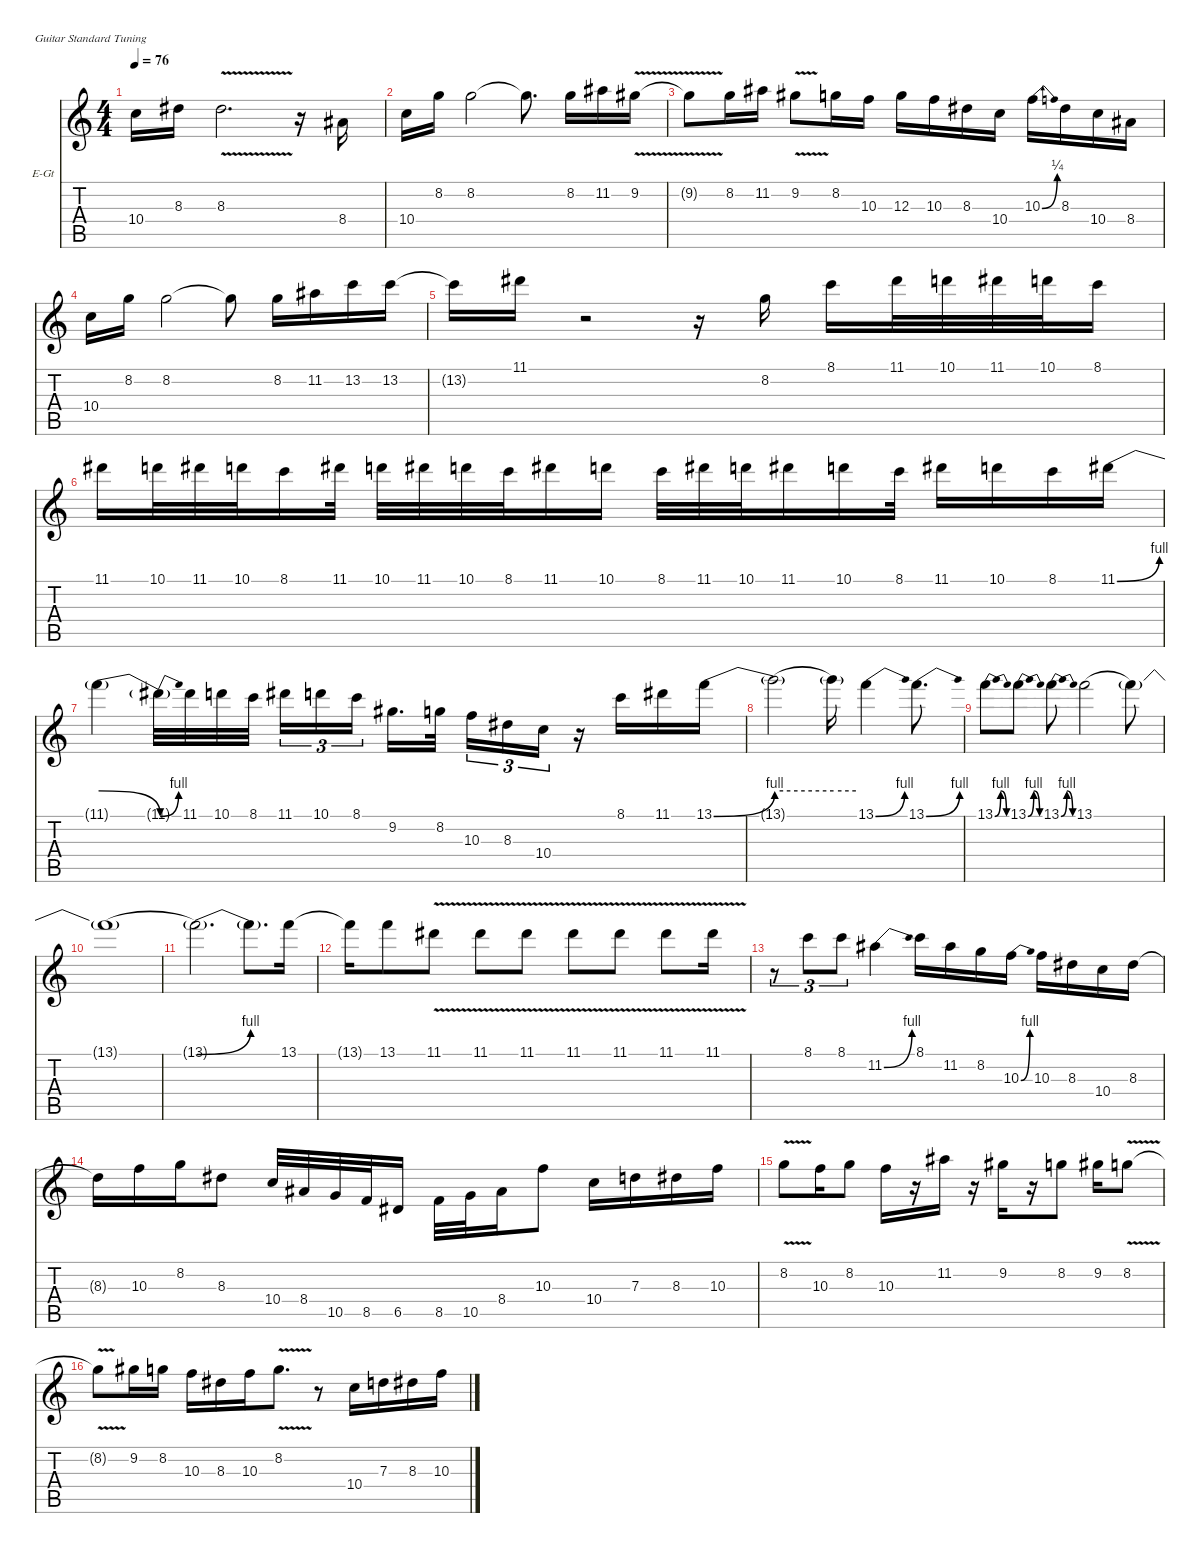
\hideDynamics
\bracketExtendMode nobrackets
\firstSystemTrackNameOrientation horizontal
\otherSystemsTrackNameOrientation horizontal
\track ("Solo Guitar" "E-Gt") {instrument overdrivenguitar}
\staff {score tabs}
\tuning (E4 B3 G3 D3 A2 E2)
\ts (4 4)
\tempo 76
\clef g2
\ks c
10.4.16{dy f beam Down} 8.3{acc #}.16{beam Down} 8.3{v acc #}.2{d beam Down} r.16{beam Down} 8.4{acc #}.16{beam Up} |
10.4.16{beam Down} 8.2.16{beam Down} 8.2.2{beam Down} 8.2{t}.8{d beam Down} 8.2.16{beam Down} 11.2{acc #}.16{beam Down} 9.2{v acc #}.16{beam Down} |
9.2{v t acc #}.8{beam Down} 8.2.16{beam Down} 11.2{acc #}.16{beam Down} 9.2{v acc #}.8{beam Down} 8.2.16{beam Down} 10.3.16{beam Down} 12.3.16{beam Down} 10.3.16{beam Down} 8.3{acc #}.16{beam Down} 10.4.16{beam Down} 10.3{be (bend 0 0 60 1)}.16{beam Down} 8.3{acc #}.16{beam Down} 10.4.16{beam Down} 8.4{acc #}.16{beam Down} |
10.4.16{beam Down} 8.2.16{beam Down} 8.2.2{beam Down} 8.2{t}.8{beam Down} 8.2.16{beam Down} 11.2{acc #}.16{beam Down} 13.2.16{beam Down} 13.2.16{beam Down} |
13.2{t}.16{beam Down} 11.1{acc #}.16{beam Down} r.2{beam Down} r.16{beam Down} 8.2.16{beam Down} 8.1.16{beam Down} 11.1{acc #}.32{beam Down} 10.1.32{beam Down} 11.1{acc #}.32{beam Down} 10.1.32{beam Down} 8.1.16{beam Down} |
11.1{acc #}.16{beam Down} 10.1.32{beam Down} 11.1{acc #}.32{beam Down} 10.1.32{beam Down} 8.1.16{beam Down} 11.1{acc #}.32{beam Down} 10.1.32{beam Down} 11.1{acc #}.32{beam Down} 10.1.32{beam Down} 8.1.32{beam Down} 11.1{acc #}.16{beam Down} 10.1.16{beam Down} 8.1.32{beam Down} 11.1{acc #}.32{beam Down} 10.1.32{beam Down} 11.1{acc #}.16{beam Down} 10.1.16{beam Down} 8.1.32{beam Down} 11.1{acc #}.16{beam Down} 10.1.16{beam Down} 8.1.16{beam Down} 11.1{be (bend 0 0 60 4) acc #}.16{beam Down} |
11.1{be (release 0 4 60 0) t}.4{beam Down} 11.1{be (bend 0 0 60 4) t acc #}.32{beam Down} 11.1{acc #}.32{beam Down} 10.1.32{beam Down} 8.1.32{beam Down} 11.1{acc #}.16{tu (3 2) beam Down} 10.1.16{tu (3 2) beam Down} 8.1.16{tu (3 2) beam Down} 9.2{acc #}.16{d beam Down} 8.2.32{beam Down} 10.3.16{tu (3 2) beam Down} 8.3{acc #}.16{tu (3 2) beam Down} 10.4.16{tu (3 2) beam Down} r.16{beam Down} 8.1.16{beam Down} 11.1{acc #}.16{beam Down} 13.1{be (bend 0 0 60 4)}.16{beam Down} |
13.1{be (hold 0 4 60 4) t}.2{beam Down} 13.1{be (hold 0 4 60 4) t}.16{beam Down} 13.1{be (bend 0 0 60 4)}.4{beam Down} 13.1{be (bend 0 0 60 4)}.8{d beam Down} |
13.1{be (bendrelease 0 0 30 4 30 4 60 0)}.8{beam Down} 13.1{be (bendrelease 0 0 30 4 30 4 60 0)}.8{beam Down} 13.1{be (bendrelease 0 0 30 4 30 4 60 0)}.8{beam Down} 13.1{be (hold 0 0 60 0)}.2{beam Down} 13.1{t}.8{beam Down} |
13.1{be (hold 0 0 60 0) t}.1{beam Down} |
13.1{be (bend 0 0 60 4) t}.2{d beam Down} 13.1{be (hold 0 0 60 0) t}.8{d beam Down} 13.1.16{beam Down} |
13.1{t}.16{beam Down} 13.1.8{beam Down} 11.1{v acc #}.8{beam Down} 11.1{v acc #}.8{beam Down} 11.1{v acc #}.8{beam Down} 11.1{v acc #}.8{beam Down} 11.1{v acc #}.8{beam Down} 11.1{v acc #}.8{beam Down} 11.1{v acc #}.16{beam Down} |
r.8{tu (3 2) beam Down} 8.1.8{tu (3 2) beam Down} 8.1.8{tu (3 2) beam Down} 11.2{be (bend 0 0 60 4) acc #}.4{beam Down} 8.1.16{beam Down} 11.2{acc #}.16{beam Down} 8.2.16{beam Down} 10.3{be (bend 0 0 60 4)}.16{beam Down} 10.3.16{beam Down} 8.3{acc #}.16{beam Down} 10.4.16{beam Down} 8.3{acc #}.16{beam Down} |
8.3{t acc #}.16{beam Down} 10.3.16{beam Down} 8.2.16{beam Down} 8.3{acc #}.8{beam Down} 10.4.32{beam Up} 8.4{acc #}.32{beam Up} 10.5.32{beam Up} 8.5.32{beam Up} 6.5{acc #}.16{beam Up} 8.5.32{beam Down} 10.5.32{beam Down} 8.4{acc #}.16{beam Down} 10.3.8{beam Down} 10.4.16{beam Down} 7.3.16{beam Down} 8.3{acc #}.16{beam Down} 10.3.16{beam Down} |
8.2{v}.8{beam Down} 10.3.16{beam Down} 8.2.8{beam Down} 10.3.16{beam Down} r.16{beam Down} 11.2{acc #}.16{beam Down} r.16{beam Down} 9.2{acc #}.16{beam Down} r.16{beam Down} 8.2.8{beam Down} 9.2{acc #}.16{beam Down} 8.2{v}.8{beam Down} |
8.2{v t}.8{beam Down} 9.2{acc #}.16{beam Down} 8.2.16{beam Down} 10.3.16{beam Down} 8.3{acc #}.16{beam Down} 10.3.16{beam Down} 8.2{v}.8{d beam Down} r.8{beam Down} 10.4.16{beam Down} 7.3.16{beam Down} 8.3{acc #}.16{beam Down} 10.3.16{beam Down}
